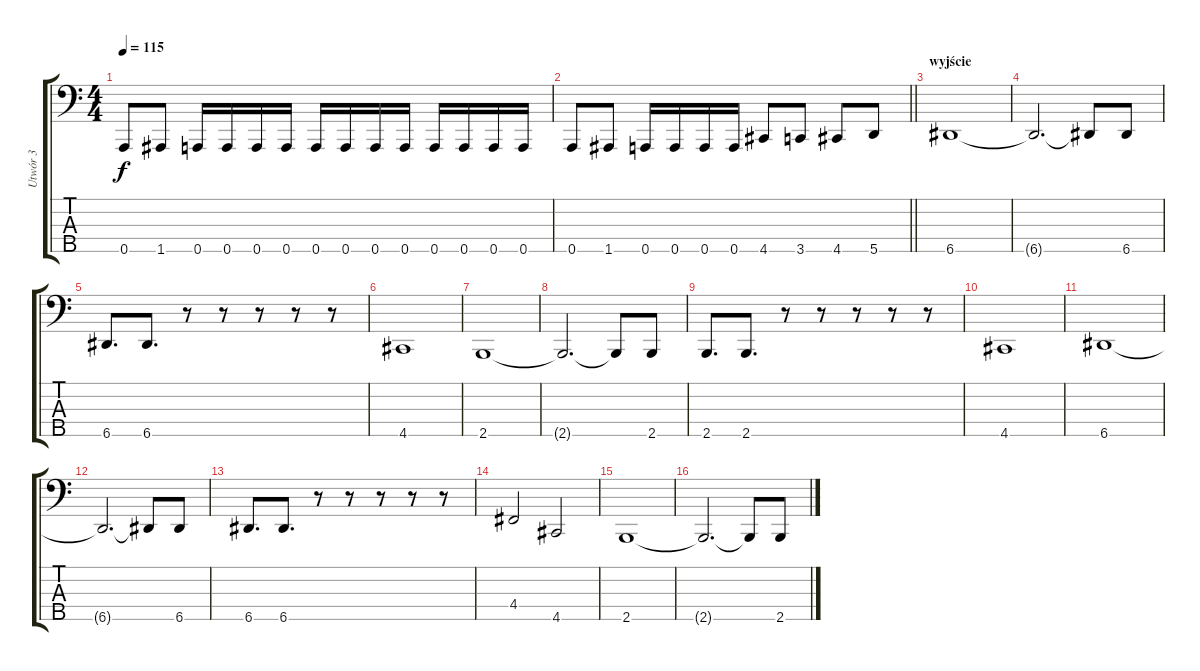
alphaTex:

\track ("Utwór 3" "Utwór 3") {instrument electricbassfinger}
\staff {score tabs}
\tuning (F2 C2 G1 D1 A0) {hide}
\ts (4 4)
\tempo 115
\clef f4
\ks c
0.5.8{dy f} 1.5.8 0.5.16 0.5.16 0.5.16 0.5.16 0.5.16 0.5.16 0.5.16 0.5.16 0.5.16 0.5.16 0.5.16 0.5.16 |
\barLineRight lightlight
0.5.8 1.5.8 0.5.16 0.5.16 0.5.16 0.5.16 4.5.8 3.5.8 4.5.8 5.5.8 |
\section ("" "wyjście")
6.5.1 |
6.5{t}.2{d} 6.5{t}.8 6.5.8 |
6.5.8{d} 6.5.8{d} r.8 r.8 r.8 r.8 r.8 |
4.5.1 |
2.5.1 |
2.5{t}.2{d} 2.5{t}.8 2.5.8 |
2.5.8{d} 2.5.8{d} r.8 r.8 r.8 r.8 r.8 |
4.5.1 |
6.5.1 |
6.5{t}.2{d} 6.5{t}.8 6.5.8 |
6.5.8{d} 6.5.8{d} r.8 r.8 r.8 r.8 r.8 |
4.4.2 4.5.2 |
2.5.1 |
2.5{t}.2{d} 2.5{t}.8 2.5.8
